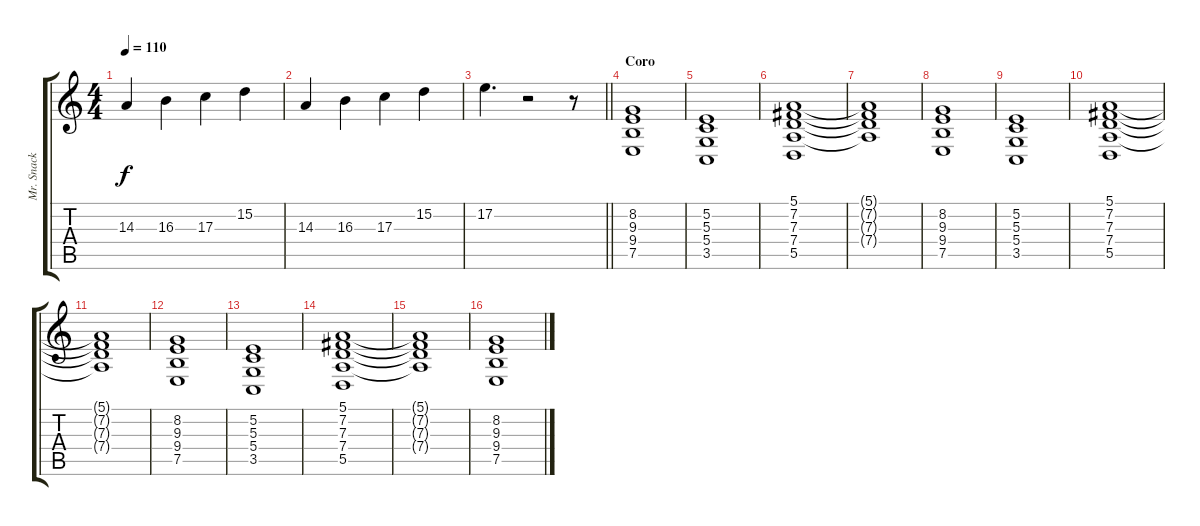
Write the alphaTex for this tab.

\track ("Mr. Snack Teclado" "Mr. Snack ") {instrument synthstrings2}
\staff {score tabs}
\tuning (E4 B3 G3 D3 A2 E2) {hide}
\ts (4 4)
\tempo 110
\clef g2
\ks c
14.3.4{dy f} 16.3.4 17.3.4 15.2.4 |
14.3.4 16.3.4 17.3.4 15.2.4 |
\barLineRight lightlight
17.2.4{d} r.2 r.8 |
\section ("" "Coro")
(8.2 9.3 9.4 7.5).1{volume 6} |
(5.2 5.3 5.4 3.5).1 |
(5.1 7.2 7.3 7.4 5.5).1 |
(5.1{t} 7.2{t} 7.3{t} 7.4{t}).1 |
(8.2 9.3 9.4 7.5).1 |
(5.2 5.3 5.4 3.5).1 |
(5.1 7.2 7.3 7.4 5.5).1 |
(5.1{t} 7.2{t} 7.3{t} 7.4{t}).1 |
(8.2 9.3 9.4 7.5).1{volume 6} |
(5.2 5.3 5.4 3.5).1 |
(5.1 7.2 7.3 7.4 5.5).1 |
(5.1{t} 7.2{t} 7.3{t} 7.4{t}).1 |
(8.2 9.3 9.4 7.5).1
